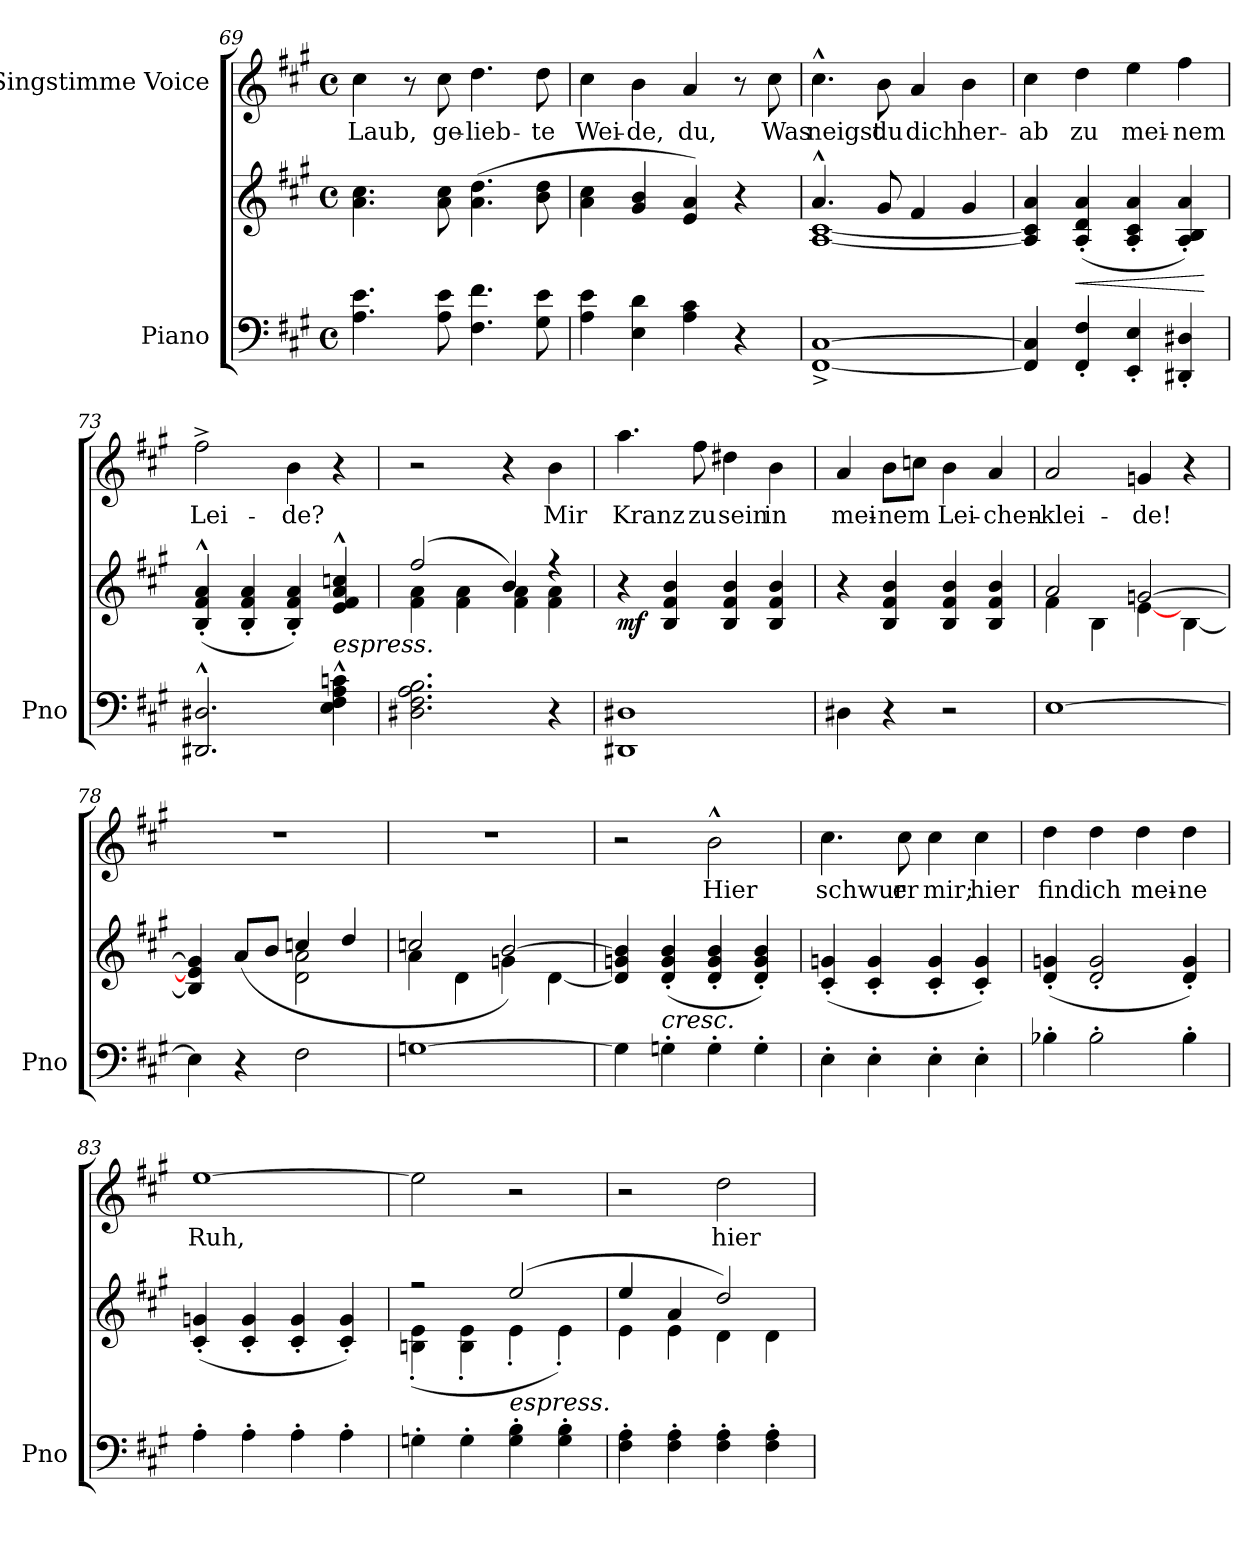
**kern	**kern	**dynam	**kern	**text
*part2	*part2	*part2	*part1	*part1
*staff3	*staff2	*staff2/3	*staff1	*staff1
*I"Piano	*	*	*I"Singstimme Voice	*
*I'Pno	*	*	*	*
*clefF4	*clefG2	*	*clefG2	*
*k[f#c#g#]	*k[f#c#g#]	*	*k[f#c#g#]	*
*M4/4	*M4/4	*	*M4/4	*
*met(c)	*met(c)	*	*met(c)	*
=69	=69	=69	=69	=69
!	!	!	!	!LO:LY:b
4.A\ 4.e\	4.a\ 4.cc#\	.	4cc#\	Laub,
.	.	.	8r	.
!	!	!	!	!LO:LY:b
8A\ 8e\	8a\ 8cc#\	.	8cc#\	ge-
!	!	!	!	!LO:LY:b
4.F#\ 4.f#\	(4.a\ 4.dd\	.	4.dd\	-lieb-
!	!	!	!	!LO:LY:b
8G#\ 8e\	8b\ 8dd\	.	8dd\	-te
=70	=70	=70	=70	=70
!	!	!	!	!LO:LY:b
4A\ 4e\	4a\ 4cc#\	.	4cc#\	Wei-
!	!	!	!	!LO:LY:b
4E\ 4d\	4g#/ 4b/	.	4b\	-de,
!	!	!	!	!LO:LY:b
4A\ 4c#\	4e/ 4a/)	.	4a/	du,
4r	4r	.	8r	.
!	!	!	!	!LO:LY:b
.	.	.	8cc#\	Was
=71	=71	=71	=71	=71
*	*^	*	*	*
!	!	!	!	!	!LO:LY:b
[1FF#^> [1C#^>	4.a^^/	[1A [1c#	.	4.cc#^^\	neigst
!	!	!	!	!	!LO:LY:b
.	8g#/	.	.	8b\	du
!	!	!	!	!	!LO:LY:b
.	4f#/	.	.	4a/	dich
!	!	!	!	!	!LO:LY:b
.	4g#/	.	.	4b\	her-
*	*v	*v	*	*	*
!!LO:LB:g=z
=72	=72	=72	=72	=72
!	!	!	!	!LO:LY:b
4FF#/] 4C#/]	4A/] 4c#/] 4a/	.	4cc#\	-ab
!	!	!LO:HP:b	!	!LO:LY:b
4FF#/' 4F#/'	(4A/' 4d/' 4a/'	<	4dd\	zu
!	!	!	!	!LO:LY:b
4EE/' 4E/'	4A/' 4c#/' 4a/'	.	4ee\	mei-
!	!	!	!	!LO:LY:b
4DD#X/' 4D#X/'	4A/' 4B/' 4a/')	.	4ff#\	-nem
.	.	[	.	.
=73	=73	=73	=73	=73
!	!	!	!	!LO:LY:b
2.DD#X/^^ 2.D#X/^^	(4B/'^^ 4f#/'^^ 4a/'^^	.	2ff#^\	Lei-
.	4B/' 4f#/' 4a/'	.	.	.
!	!	!	!	!LO:LY:b
.	4B/' 4f#/' 4a/')	.	4b\	-de?
!	!LO:TX:b:i:t=espress.	!	!	!
4E\^^ 4F#\^^ 4A\^^ 4cn\^^	4e/^^ 4f#/^^ 4a/^^ 4ccn/^^	.	4r	.
=74	=74	=74	=74	=74
*	*^	*	*	*
2.D#X\ 2.F#\ 2.A\ 2.B\	(2ff#/	4f#\ 4a\	.	2r	.
.	.	4f#\ 4a\	.	.	.
.	4b/)	4f#\ 4a\	.	4r	.
!	!	!	!	!	!LO:LY:b
4r	4r	4f#\ 4a\	.	4b\	Mir
=75	=75	=75	=75	=75	=75
!	!	!	!LO:DY:b	!	!LO:LY:b
*	*v	*v	*	*	*
1DD#X 1D#X	4r	mf	4.aa\	Kranz
.	4B/ 4f#/ 4b/	.	.	.
!	!	!	!	!LO:LY:b
.	.	.	8ff#\	zu
!	!	!	!	!LO:LY:b
.	4B/ 4f#/ 4b/	.	4dd#X\	sein
!	!	!	!	!LO:LY:b
.	4B/ 4f#/ 4b/	.	4b\	in
=76	=76	=76	=76	=76
!	!	!	!	!LO:LY:b
4D#X\	4r	.	4a/	mei-
!	!	!	!	!LO:LY:b
4r	4B/ 4f#/ 4b/	.	8b\L	-nem
.	.	.	8ccn\J	.
!	!	!	!	!LO:LY:b
2r	4B/ 4f#/ 4b/	.	4b\	Lei-
!	!	!	!	!LO:LY:b
.	4B/ 4f#/ 4b/	.	4a/	-chen-
!!LO:LB:g=z
=77	=77	=77	=77	=77
*	*^	*	*	*
!	!	!	!	!	!LO:LY:b
[1E	2a/	4f#\	.	2a/	-klei-
.	.	4B\	.	.	.
!	!	!	!	!	!LO:LY:b
.	[2gn/	[>4e\	.	4gn/	-de!
.	.	[4B\	.	4r	.
=78	=78	=78	=78	=78	=78
4E\]	4B/] 4e/] 4g/]	2ryy	.	1r	.
4r	(8a/L	.	.	.	.
.	8b/J	.	.	.	.
2F#\	4ccn/	2d\ 2a\	.	.	.
.	4dd/	.	.	.	.
=79	=79	=79	=79	=79	=79
[1Gn	2ccn/	4a\	.	1r	.
.	.	4d\	.	.	.
.	[2b/)	4gn\	.	.	.
.	.	[4d\	.	.	.
*	*v	*v	*	*	*
=80	=80	=80	=80	=80
4Gn\]	4d/] 4gn/ 4b/]	.	2r	.
!	!LO:TX:b:i:t=cresc.	!	!	!
4G'\	(4d/' 4g/' 4b/'	.	.	.
!	!	!	!	!LO:LY:b
4G'\	4d/' 4g/' 4b/'	.	2b^^\	Hier
4G'\	4d/' 4g/' 4b/')	.	.	.
=81	=81	=81	=81	=81
!	!	!	!	!LO:LY:b
4E'\	(4c#/' 4gn/'	.	4.cc#\	schwur
4E'\	4c#/' 4g/'	.	.	.
!	!	!	!	!LO:LY:b
.	.	.	8cc#\	er
!	!	!	!	!LO:LY:b
4E'\	4c#/' 4g/'	.	4cc#\	mir;
!	!	!	!	!LO:LY:b
4E'\	4c#/' 4g/')	.	4cc#\	hier
!!LO:PB:g=z
=82	=82	=82	=82	=82
!	!	!	!	!LO:LY:b
4B-X'\	(4d/' 4gn/'	.	4dd\	find
!	!	!	!	!LO:LY:b
2B-'\	2d/' 2g/'	.	4dd\	ich
!	!	!	!	!LO:LY:b
.	.	.	4dd\	mei-
!	!	!	!	!LO:LY:b
4B-'\	4d/' 4g/')	.	4dd\	-ne
=83	=83	=83	=83	=83
!	!	!	!	!LO:LY:b
4A'\	(4c#/' 4gn/'	.	[1ee	Ruh,
4A'\	4c#/' 4g/'	.	.	.
4A'\	4c#/' 4g/'	.	.	.
4A'\	4c#/' 4g/')	.	.	.
=84	=84	=84	=84	=84
*	*^	*	*	*
4Gn'\	2r	(4Bn\' 4e\'	.	2ee\]	.
4G'\	.	4B\' 4e\'	.	.	.
!	!LO:TX:b:i:t=espress.	!	!	!	!
4G\' 4B\'	(2ee/	4e'\	.	2r	.
4G\' 4B\'	.	4e'\)	.	.	.
=85	=85	=85	=85	=85	=85
4F#\' 4A\'	4ee/	4e\	.	2r	.
4F#\' 4A\'	4a/	4e\	.	.	.
!	!	!	!	!	!LO:LY:b
4F#\' 4A\'	2dd/)	4d\	.	2dd\	hier
4F#\' 4A\'	.	4d\	.	.	.
*	*v	*v	*	*	*
=	=	=	=	=
*-	*-	*-	*-	*-
